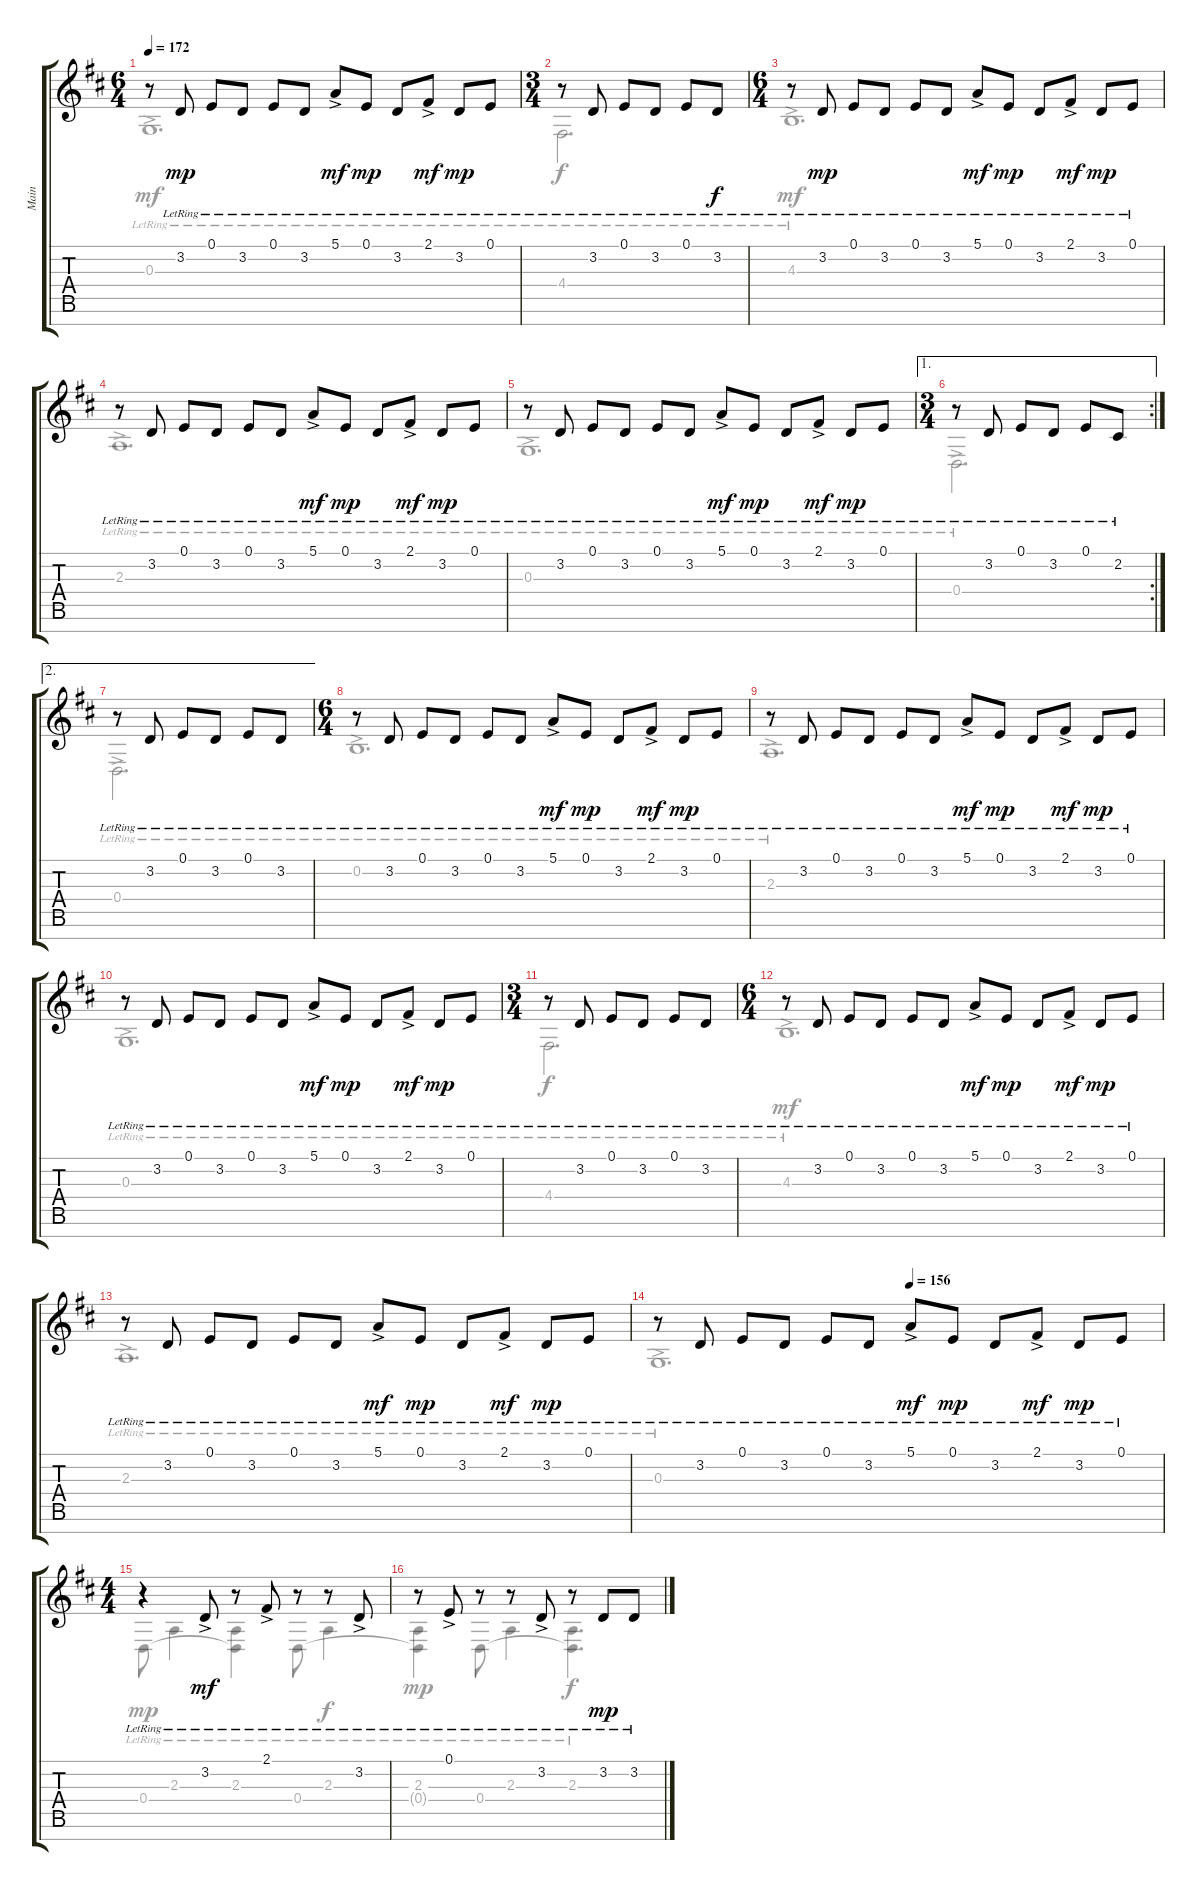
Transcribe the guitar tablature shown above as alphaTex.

\track ("Main" "Main") {instrument acousticgrandpiano}
\staff {score tabs}
\tuning (E4 B3 G3 D3 A2 E2 B1) {hide}
\voice
\ts (6 4)
\tempo 172
\clef g2
\ks d
r.8{dy mp} 3.2{lr}.8 0.1{lr}.8 3.2{lr}.8 0.1{lr}.8 3.2{lr}.8 5.1{ac lr}.8{dy mf} 0.1{lr}.8{dy mp} 3.2{lr}.8 2.1{ac lr}.8{dy mf} 3.2{lr}.8{dy mp} 0.1{lr}.8 |
\ts (3 4)
r.8 3.2{lr}.8 0.1{lr}.8 3.2{lr}.8 0.1{lr}.8 3.2{lr}.8{dy f} |
\ts (6 4)
r.8 3.2{lr}.8{dy mp} 0.1{lr}.8 3.2{lr}.8 0.1{lr}.8 3.2{lr}.8 5.1{ac lr}.8{dy mf} 0.1{lr}.8{dy mp} 3.2{lr}.8 2.1{ac lr}.8{dy mf} 3.2{lr}.8{dy mp} 0.1{lr}.8 |
r.8 3.2{lr}.8 0.1{lr}.8 3.2{lr}.8 0.1{lr}.8 3.2{lr}.8 5.1{ac lr}.8{dy mf} 0.1{lr}.8{dy mp} 3.2{lr}.8 2.1{ac lr}.8{dy mf} 3.2{lr}.8{dy mp} 0.1{lr}.8 |
r.8 3.2{lr}.8 0.1{lr}.8 3.2{lr}.8 0.1{lr}.8 3.2{lr}.8 5.1{ac lr}.8{dy mf} 0.1{lr}.8{dy mp} 3.2{lr}.8 2.1{ac lr}.8{dy mf} 3.2{lr}.8{dy mp} 0.1{lr}.8 |
\ae 1
\rc 2
\ts (3 4)
r.8 3.2{lr}.8 0.1{lr}.8 3.2{lr}.8 0.1{lr}.8 2.2{lr}.8 |
\ae 2
r.8 3.2{lr}.8 0.1{lr}.8 3.2{lr}.8 0.1{lr}.8 3.2{lr}.8 |
\ts (6 4)
r.8 3.2{lr}.8 0.1{lr}.8 3.2{lr}.8 0.1{lr}.8 3.2{lr}.8 5.1{ac lr}.8{dy mf} 0.1{lr}.8{dy mp} 3.2{lr}.8 2.1{ac lr}.8{dy mf} 3.2{lr}.8{dy mp} 0.1{lr}.8 |
r.8 3.2{lr}.8 0.1{lr}.8 3.2{lr}.8 0.1{lr}.8 3.2{lr}.8 5.1{ac lr}.8{dy mf} 0.1{lr}.8{dy mp} 3.2{lr}.8 2.1{ac lr}.8{dy mf} 3.2{lr}.8{dy mp} 0.1{lr}.8 |
r.8 3.2{lr}.8 0.1{lr}.8 3.2{lr}.8 0.1{lr}.8 3.2{lr}.8 5.1{ac lr}.8{dy mf} 0.1{lr}.8{dy mp} 3.2{lr}.8 2.1{ac lr}.8{dy mf} 3.2{lr}.8{dy mp} 0.1{lr}.8 |
\ts (3 4)
r.8 3.2{lr}.8 0.1{lr}.8 3.2{lr}.8 0.1{lr}.8 3.2{lr}.8 |
\ts (6 4)
r.8 3.2{lr}.8 0.1{lr}.8 3.2{lr}.8 0.1{lr}.8 3.2{lr}.8 5.1{ac lr}.8{dy mf} 0.1{lr}.8{dy mp} 3.2{lr}.8 2.1{ac lr}.8{dy mf} 3.2{lr}.8{dy mp} 0.1{lr}.8 |
r.8 3.2{lr}.8 0.1{lr}.8 3.2{lr}.8 0.1{lr}.8 3.2{lr}.8 5.1{ac lr}.8{dy mf} 0.1{lr}.8{dy mp} 3.2{lr}.8 2.1{ac lr}.8{dy mf} 3.2{lr}.8{dy mp} 0.1{lr}.8 |
\tempo (156 0.5)
r.8 3.2{lr}.8 0.1{lr}.8 3.2{lr}.8 0.1{lr}.8 3.2{lr}.8 5.1{ac lr}.8{dy mf} 0.1{lr}.8{dy mp} 3.2{lr}.8 2.1{ac lr}.8{dy mf} 3.2{lr}.8{dy mp} 0.1{lr}.8 |
\ts (4 4)
r.4 3.2{ac lr}.8{dy mf} r.8 2.1{ac lr}.8 r.8 r.8 3.2{ac lr}.8 |
r.8 0.1{ac lr}.8 r.8 r.8 3.2{ac lr}.8 r.8 3.2{lr}.8{dy mp} 3.2{lr}.8
\voice
\clef g2
\ottava regular
\simile none
\ks d
0.3{ac lr}.1{d dy mf} |
4.4{lr}.2{d dy f} |
4.3{ac lr}.1{d dy mf} |
2.3{ac lr}.1{d} |
0.3{ac lr}.1{d} |
0.4{ac lr}.2{d} |
0.4{ac lr}.2{d} |
0.2{ac lr}.1{d} |
2.3{ac lr}.1{d} |
0.3{ac lr}.1{d} |
4.4{lr}.2{d dy f} |
4.3{ac lr}.1{d dy mf} |
2.3{ac lr}.1{d} |
0.3{ac lr}.1{d} |
0.4{lr}.8{dy mp} 2.3{lr}.4 (2.3{lr} 0.4{t}).4 0.4{lr}.8 2.3{lr}.4{dy f} |
(2.3{lr} 0.4{t}).4{dy mp} 0.4{lr}.8 2.3{lr}.4 (2.3{lr} 0.4{t}).4{d dy f}
